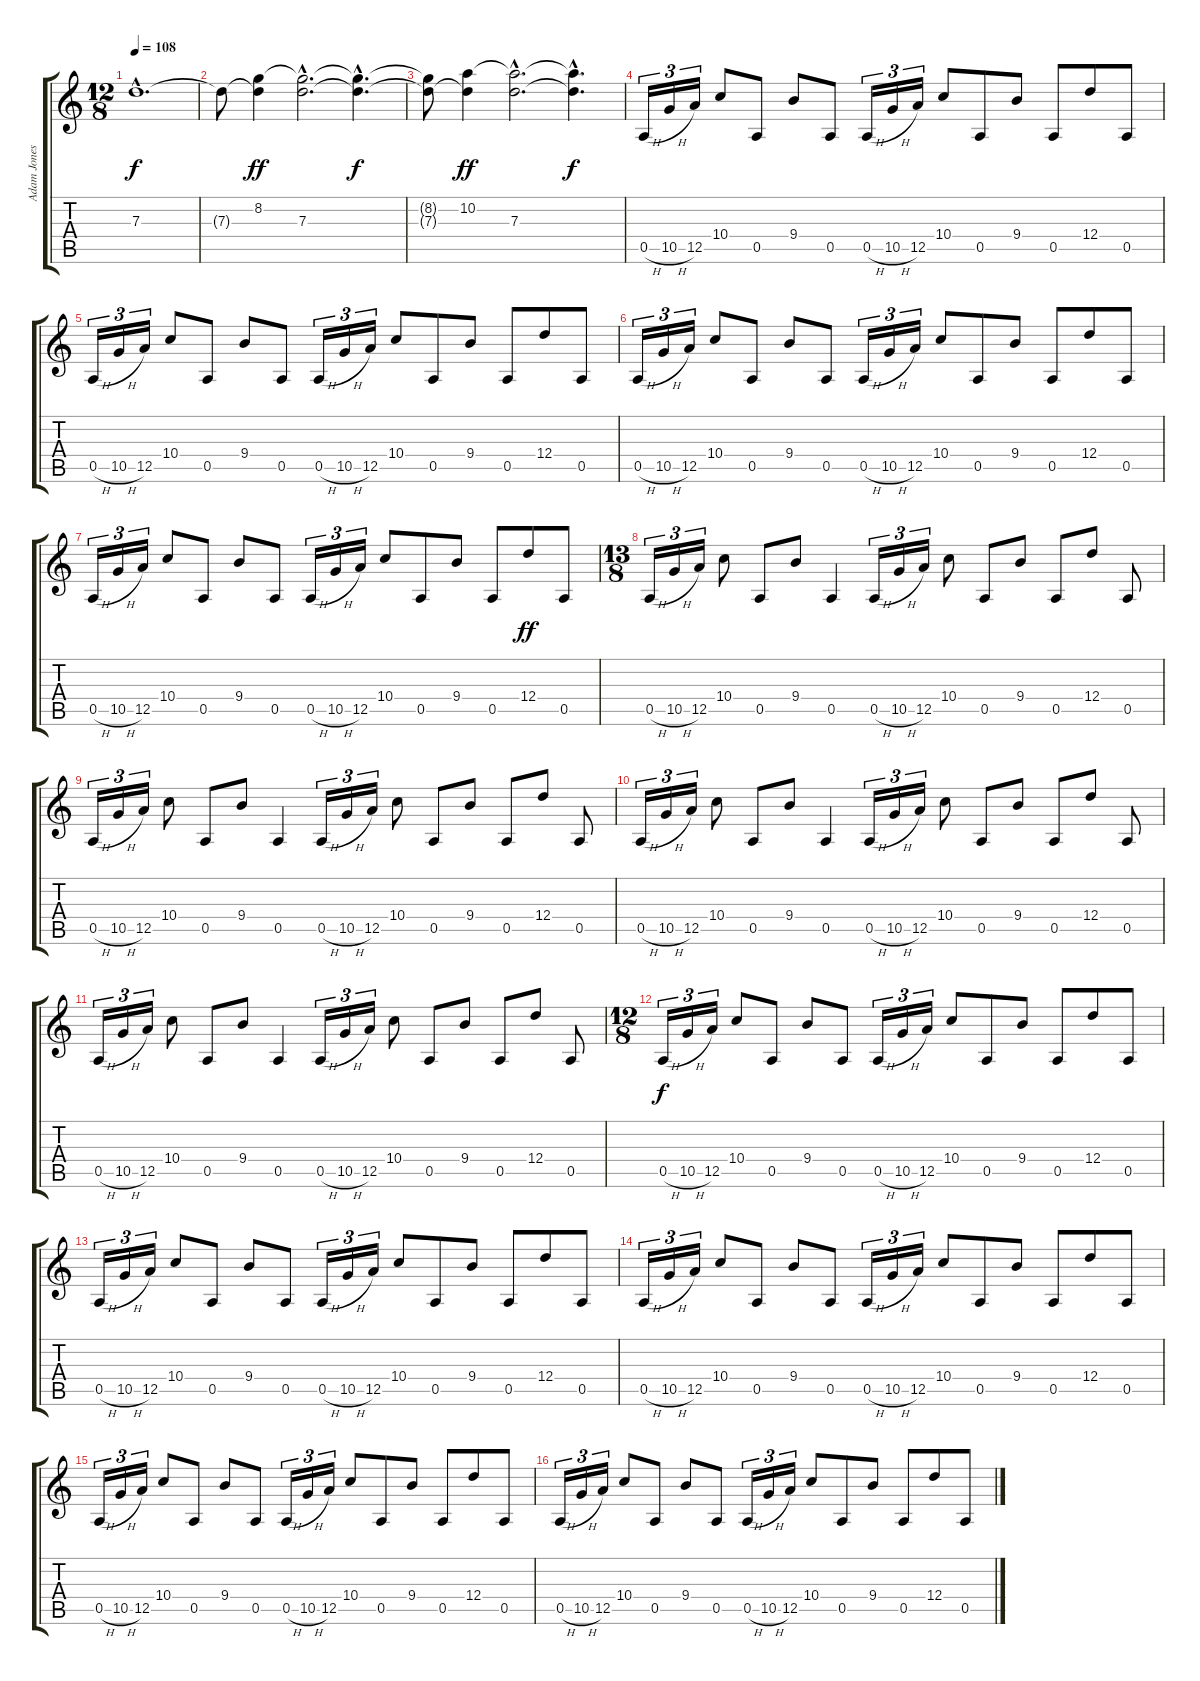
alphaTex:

\track ("Adam Jones (right)" "Adam Jones") {instrument overdrivenguitar}
\staff {score tabs}
\tuning (E4 B3 G3 D3 A2 D2) {hide}
\ts (12 8)
\tempo 108
\clef g2
\ks c
7.3{hac t}.1{d dy f} |
7.3{t}.8 (8.2 7.3{t}).4{dy ff} (8.2{hac t} 7.3{hac}).2{d} (8.2{hac t} 7.3{hac t}).4{d dy f} |
(8.2{t} 7.3{t}).8 (10.2 7.3{t}).4{dy ff} (10.2{hac t} 7.3{hac}).2{d} (10.2{hac t} 7.3{hac t}).4{d dy f} |
0.5{h}.16{tu (3 2) instrument electricguitarmuted} 10.5{h}.16{tu (3 2)} 12.5.16{tu (3 2)} 10.4.8 0.5.8 9.4.8 0.5.8 0.5{h}.16{tu (3 2)} 10.5{h}.16{tu (3 2)} 12.5.16{tu (3 2)} 10.4.8 0.5.8 9.4.8 0.5.8 12.4.8 0.5.8 |
0.5{h}.16{tu (3 2)} 10.5{h}.16{tu (3 2)} 12.5.16{tu (3 2)} 10.4.8 0.5.8 9.4.8 0.5.8 0.5{h}.16{tu (3 2)} 10.5{h}.16{tu (3 2)} 12.5.16{tu (3 2)} 10.4.8 0.5.8 9.4.8 0.5.8 12.4.8 0.5.8 |
0.5{h}.16{tu (3 2)} 10.5{h}.16{tu (3 2)} 12.5.16{tu (3 2)} 10.4.8 0.5.8 9.4.8 0.5.8 0.5{h}.16{tu (3 2)} 10.5{h}.16{tu (3 2)} 12.5.16{tu (3 2)} 10.4.8 0.5.8 9.4.8 0.5.8 12.4.8 0.5.8 |
0.5{h}.16{tu (3 2)} 10.5{h}.16{tu (3 2)} 12.5.16{tu (3 2)} 10.4.8 0.5.8 9.4.8 0.5.8 0.5{h}.16{tu (3 2)} 10.5{h}.16{tu (3 2)} 12.5.16{tu (3 2)} 10.4.8 0.5.8 9.4.8 0.5.8 12.4.8{dy ff instrument overdrivenguitar} 0.5.8 |
\ts (13 8)
0.5{h}.16{tu (3 2)} 10.5{h}.16{tu (3 2)} 12.5.16{tu (3 2)} 10.4.8 0.5.8 9.4.8 0.5.4 0.5{h}.16{tu (3 2)} 10.5{h}.16{tu (3 2)} 12.5.16{tu (3 2)} 10.4.8 0.5.8 9.4.8 0.5.8 12.4.8 0.5.8 |
0.5{h}.16{tu (3 2)} 10.5{h}.16{tu (3 2)} 12.5.16{tu (3 2)} 10.4.8 0.5.8 9.4.8 0.5.4 0.5{h}.16{tu (3 2)} 10.5{h}.16{tu (3 2)} 12.5.16{tu (3 2)} 10.4.8 0.5.8 9.4.8 0.5.8 12.4.8 0.5.8 |
0.5{h}.16{tu (3 2)} 10.5{h}.16{tu (3 2)} 12.5.16{tu (3 2)} 10.4.8 0.5.8 9.4.8 0.5.4 0.5{h}.16{tu (3 2)} 10.5{h}.16{tu (3 2)} 12.5.16{tu (3 2)} 10.4.8 0.5.8 9.4.8 0.5.8 12.4.8 0.5.8 |
0.5{h}.16{tu (3 2)} 10.5{h}.16{tu (3 2)} 12.5.16{tu (3 2)} 10.4.8 0.5.8 9.4.8 0.5.4 0.5{h}.16{tu (3 2)} 10.5{h}.16{tu (3 2)} 12.5.16{tu (3 2)} 10.4.8 0.5.8 9.4.8 0.5.8 12.4.8 0.5.8 |
\ts (12 8)
0.5{h}.16{tu (3 2) dy f instrument electricguitarmuted} 10.5{h}.16{tu (3 2)} 12.5.16{tu (3 2)} 10.4.8 0.5.8 9.4.8 0.5.8 0.5{h}.16{tu (3 2)} 10.5{h}.16{tu (3 2)} 12.5.16{tu (3 2)} 10.4.8 0.5.8 9.4.8 0.5.8 12.4.8 0.5.8 |
0.5{h}.16{tu (3 2)} 10.5{h}.16{tu (3 2)} 12.5.16{tu (3 2)} 10.4.8 0.5.8 9.4.8 0.5.8 0.5{h}.16{tu (3 2)} 10.5{h}.16{tu (3 2)} 12.5.16{tu (3 2)} 10.4.8 0.5.8 9.4.8 0.5.8 12.4.8 0.5.8 |
0.5{h}.16{tu (3 2)} 10.5{h}.16{tu (3 2)} 12.5.16{tu (3 2)} 10.4.8 0.5.8 9.4.8 0.5.8 0.5{h}.16{tu (3 2)} 10.5{h}.16{tu (3 2)} 12.5.16{tu (3 2)} 10.4.8 0.5.8 9.4.8 0.5.8 12.4.8 0.5.8 |
0.5{h}.16{tu (3 2)} 10.5{h}.16{tu (3 2)} 12.5.16{tu (3 2)} 10.4.8 0.5.8 9.4.8 0.5.8 0.5{h}.16{tu (3 2)} 10.5{h}.16{tu (3 2)} 12.5.16{tu (3 2)} 10.4.8 0.5.8 9.4.8 0.5.8 12.4.8 0.5.8 |
0.5{h}.16{tu (3 2)} 10.5{h}.16{tu (3 2)} 12.5.16{tu (3 2)} 10.4.8 0.5.8 9.4.8 0.5.8 0.5{h}.16{tu (3 2)} 10.5{h}.16{tu (3 2)} 12.5.16{tu (3 2)} 10.4.8 0.5.8 9.4.8 0.5.8 12.4.8 0.5.8
